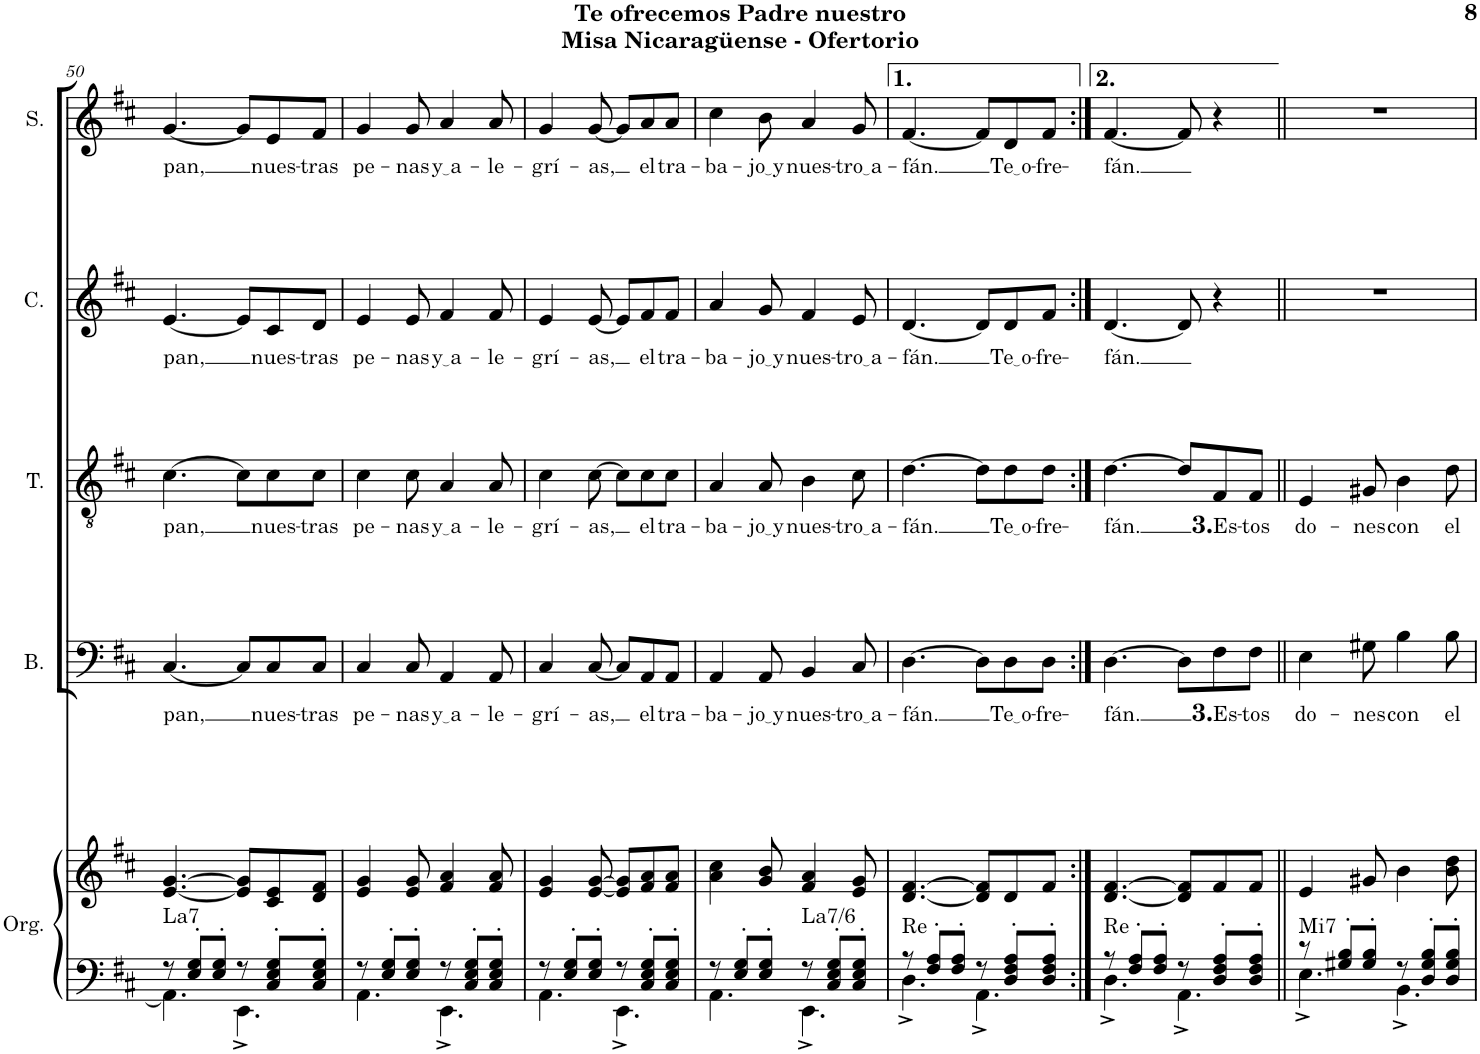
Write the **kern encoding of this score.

**kern	**kern	**harte	**kern	**text	**kern	**text	**kern	**text	**kern	**text
*part5	*part5	*part5	*part4	*part4	*part3	*part3	*part2	*part2	*part1	*part1
*staff6	*staff5	*	*staff4	*staff4	*staff3	*staff3	*staff2	*staff2	*staff1	*staff1
*I"Órgano	*	*	*I"Bajo	*	*I"Tenor	*	*I"Contralto	*	*I"Soprano	*
*	*	*	*I'B.	*	*I'T.	*	*I'C.	*	*I'S.	*
!!LO:PB:g=z
*clefF4	*clefG2	*	*clefF4	*	*clefGv2	*	*clefG2	*	*clefG2	*
*k[f#c#]	*k[f#c#]	*	*k[f#c#]	*	*k[f#c#]	*	*k[f#c#]	*	*k[f#c#]	*
*M6/8	*M6/8	*	*M6/8	*	*M6/8	*	*M6/8	*	*M6/8	*
=50	=50	=50	=50	=50	=50	=50	=50	=50	=50	=50
*^	*	*	*	*	*	*	*	*	*	*
!	!	!	!LO:H:kt=La7	!	!LO:LY:b	!	!LO:LY:b	!	!LO:LY:b	!	!LO:LY:b
8r	4.AA\]	[4.e/ [4.g/	N	[4.C#/	pan,	[4.c#\	pan,	[4.e/	pan,	[4.g/	pan,
8E/' 8G/'L	.	.	.	.	.	.	.	.	.	.	.
8E/' 8G/'J	.	.	.	.	.	.	.	.	.	.	.
8r	4.EE^\	8e/] 8g/]L	.	8C#/L]	.	8c#\L]	.	8e/L]	.	8g/L]	.
!	!	!	!	!	!LO:LY:b	!	!LO:LY:b	!	!LO:LY:b	!	!LO:LY:b
8C#/' 8E/' 8G/'L	.	8c#/ 8e/	.	8C#/	nues-	8c#\	nues-	8c#/	nues-	8e/	nues-
!	!	!	!	!	!LO:LY:b	!	!LO:LY:b	!	!LO:LY:b	!	!LO:LY:b
8C#/' 8E/' 8G/'J	.	8d/ 8f#/J	.	8C#/J	-tras	8c#\J	-tras	8d/J	-tras	8f#/J	-tras
=51	=51	=51	=51	=51	=51	=51	=51	=51	=51	=51	=51
!	!	!	!	!	!LO:LY:b	!	!LO:LY:b	!	!LO:LY:b	!	!LO:LY:b
8r	4.AA\	4e/ 4g/	.	4C#/	pe-	4c#\	pe-	4e/	pe-	4g/	pe-
8E/' 8G/'L	.	.	.	.	.	.	.	.	.	.	.
!	!	!	!	!	!LO:LY:b	!	!LO:LY:b	!	!LO:LY:b	!	!LO:LY:b
8E/' 8G/'J	.	8e/ 8g/	.	8C#/	-nas	8c#\	-nas	8e/	-nas	8g/	-nas
!	!	!	!	!	!LO:LY:b	!	!LO:LY:b	!	!LO:LY:b	!	!LO:LY:b
8r	4.EE^\	4f#/ 4a/	.	4AA/	y a	4A/	y a	4f#/	y a	4a/	y a
8C#/' 8E/' 8G/'L	.	.	.	.	.	.	.	.	.	.	.
!	!	!	!	!	!LO:LY:b	!	!LO:LY:b	!	!LO:LY:b	!	!LO:LY:b
8C#/' 8E/' 8G/'J	.	8f#/ 8a/	.	8AA/	-le-	8A/	-le-	8f#/	-le-	8a/	-le-
=52	=52	=52	=52	=52	=52	=52	=52	=52	=52	=52	=52
!	!	!	!	!	!LO:LY:b	!	!LO:LY:b	!	!LO:LY:b	!	!LO:LY:b
8r	4.AA\	4e/ 4g/	.	4C#/	-grí-	4c#\	-grí-	4e/	-grí-	4g/	-grí-
8E/' 8G/'L	.	.	.	.	.	.	.	.	.	.	.
!	!	!	!	!	!LO:LY:b	!	!LO:LY:b	!	!LO:LY:b	!	!LO:LY:b
8E/' 8G/'J	.	[8e/ [8g/	.	[8C#/	-as,	[8c#\	-as,	[8e/	-as,	[8g/	-as,
8r	4.EE^\	8e/] 8g/]L	.	8C#/L]	.	8c#\L]	.	8e/L]	.	8g/L]	.
!	!	!	!	!	!LO:LY:b	!	!LO:LY:b	!	!LO:LY:b	!	!LO:LY:b
8C#/' 8E/' 8G/'L	.	8f#/ 8a/	.	8AA/	el	8c#\	el	8f#/	el	8a/	el
!	!	!	!	!	!LO:LY:b	!	!LO:LY:b	!	!LO:LY:b	!	!LO:LY:b
8C#/' 8E/' 8G/'J	.	8f#/ 8a/J	.	8AA/J	tra-	8c#\J	tra-	8f#/J	tra-	8a/J	tra-
=53	=53	=53	=53	=53	=53	=53	=53	=53	=53	=53	=53
!	!	!	!	!	!LO:LY:b	!	!LO:LY:b	!	!LO:LY:b	!	!LO:LY:b
8r	4.AA\	4a\ 4cc#\	.	4AA/	-ba-	4A/	-ba-	4a/	-ba-	4cc#\	-ba-
8E/' 8G/'L	.	.	.	.	.	.	.	.	.	.	.
!	!	!	!	!	!LO:LY:b	!	!LO:LY:b	!	!LO:LY:b	!	!LO:LY:b
8E/' 8G/'J	.	8g/ 8b/	.	8AA/	jo y	8A/	jo y	8g/	jo y	8b\	jo y
!	!	!	!LO:H:kt=La7/6	!	!LO:LY:b	!	!LO:LY:b	!	!LO:LY:b	!	!LO:LY:b
8r	4.EE^\	4f#/ 4a/	N	4BB/	nues-	4B\	nues-	4f#/	nues-	4a/	nues-
8C#/' 8E/' 8G/'L	.	.	.	.	.	.	.	.	.	.	.
!	!	!	!	!	!LO:LY:b	!	!LO:LY:b	!	!LO:LY:b	!	!LO:LY:b
8C#/' 8E/' 8G/'J	.	8e/ 8g/	.	8C#/	tro a	8c#\	tro a	8e/	tro a	8g/	tro a
=54	=54	=54	=54	=54	=54	=54	=54	=54	=54	=54	=54
!	!	!	!LO:H:kt=Re	!	!LO:LY:b	!	!LO:LY:b	!	!LO:LY:b	!	!LO:LY:b
8r	4.D^\	[4.d/ [4.f#/	N	[4.D\	-fán.	[4.d\	-fán.	[4.d/	-fán.	[4.f#/	-fán.
8F#/' 8A/'L	.	.	.	.	.	.	.	.	.	.	.
8F#/' 8A/'J	.	.	.	.	.	.	.	.	.	.	.
8r	4.AA^\	8d/] 8f#/]L	.	8D\L]	.	8d\L]	.	8d/L]	.	8f#/L]	.
!	!	!	!	!	!LO:LY:b	!	!LO:LY:b	!	!LO:LY:b	!	!LO:LY:b
8D/' 8F#/' 8A/'L	.	8d/	.	8D\	Te o	8d\	Te o	8d/	Te o	8d/	Te o
!	!	!	!	!	!LO:LY:b	!	!LO:LY:b	!	!LO:LY:b	!	!LO:LY:b
8D/' 8F#/' 8A/'J	.	8f#/J	.	8D\J	-fre-	8d\J	-fre-	8f#/J	-fre-	8f#/J	-fre-
=55:|!	=55:|!	=55:|!	=55:|!	=55:|!	=55:|!	=55:|!	=55:|!	=55:|!	=55:|!	=55:|!	=55:|!
!	!	!	!LO:H:kt=Re	!	!LO:LY:b	!	!LO:LY:b	!	!LO:LY:b	!	!LO:LY:b
8r	4.D^\	[4.d/ [4.f#/	N	[4.D\	-fán.	[4.d\	-fán.	[4.d/	-fán.	[4.f#/	-fán.
8F#/' 8A/'L	.	.	.	.	.	.	.	.	.	.	.
8F#/' 8A/'J	.	.	.	.	.	.	.	.	.	.	.
8r	4.AA^\	8d/] 8f#/]L	.	8D\L]	.	8d/L]	.	8d/]	.	8f#/]	.
!	!	!	!	!	!LO:LY:b	!	!LO:LY:b	!	!	!	!
8D/' 8F#/' 8A/'L	.	8f#/	.	8F#\	3. Es	8F#/	3. Es	4r	.	4r	.
!	!	!	!	!	!LO:LY:b	!	!LO:LY:b	!	!	!	!
8D/' 8F#/' 8A/'J	.	8f#/J	.	8F#\J	-tos	8F#/J	-tos	.	.	.	.
=56||	=56||	=56||	=56||	=56||	=56||	=56||	=56||	=56||	=56||	=56||	=56||
!	!	!	!LO:H:kt=Mi7	!	!LO:LY:b	!	!LO:LY:b	!	!	!	!
8r	4.E^\	4e/	N	4E\	do-	4E/	do-	2.r	.	2.r	.
8G#X/' 8B/'L	.	.	.	.	.	.	.	.	.	.	.
!	!	!	!	!	!LO:LY:b	!	!LO:LY:b	!	!	!	!
8G#/' 8B/'J	.	8g#X/	.	8G#X\	-nes	8G#X/	-nes	.	.	.	.
!	!	!	!	!	!LO:LY:b	!	!LO:LY:b	!	!	!	!
8r	4.BB^\	4b\	.	4B\	con	4B\	con	.	.	.	.
8D/' 8G#/' 8B/'L	.	.	.	.	.	.	.	.	.	.	.
!	!	!	!	!	!LO:LY:b	!	!LO:LY:b	!	!	!	!
8D/' 8G#/' 8B/'J	.	8b\ 8dd\	.	8B\	el	8d\	el	.	.	.	.
*v	*v	*	*	*	*	*	*	*	*	*	*
=	=	=	=	=	=	=	=	=	=	=
*-	*-	*-	*-	*-	*-	*-	*-	*-	*-	*-
